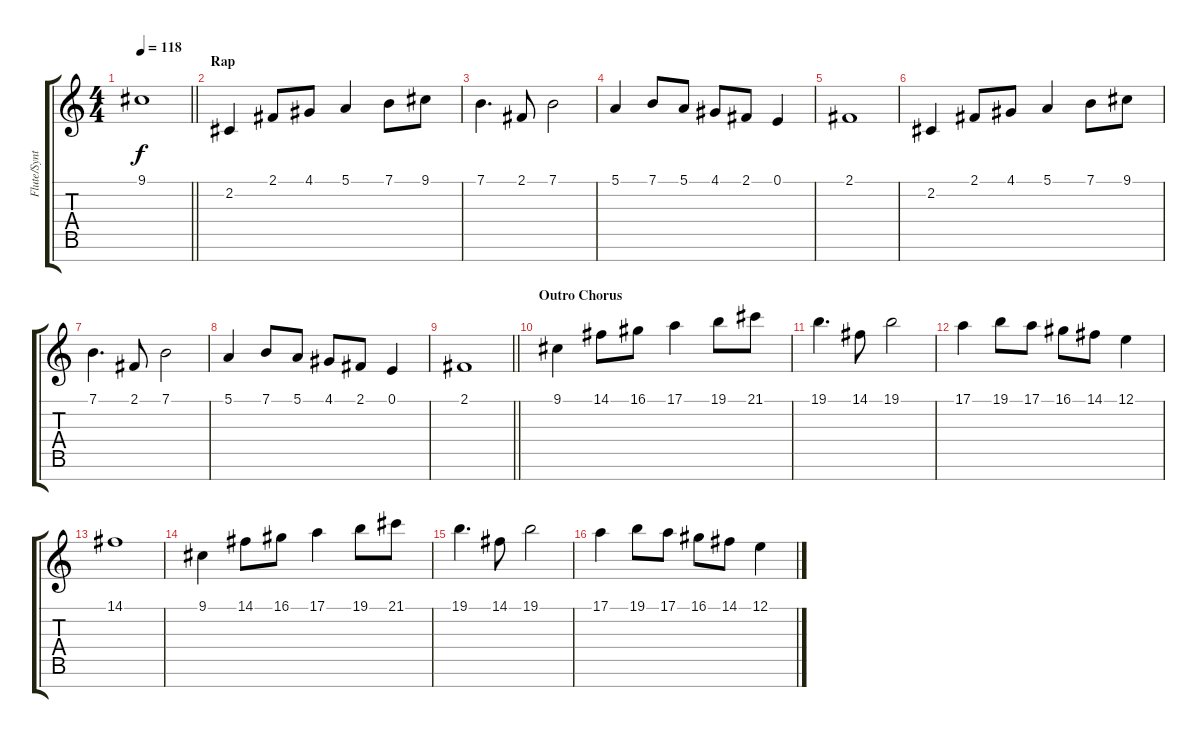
\track ("Flute/Synth" "Flute/Synt") {instrument flute}
\staff {score tabs}
\tuning (E4 B3 G3 D3 A2 E2 B1) {hide}
\ts (4 4)
\tempo 118
\clef g2
\barLineRight lightlight
\ks c
9.1{t}.1{dy f} |
\section ("" "Rap")
2.2.4{instrument flute} 2.1.8 4.1.8 5.1.4 7.1.8 9.1.8 |
7.1.4{d} 2.1.8 7.1.2 |
5.1.4 7.1.8 5.1.8 4.1.8 2.1.8 0.1.4 |
2.1.1 |
2.2.4 2.1.8 4.1.8 5.1.4 7.1.8 9.1.8 |
7.1.4{d} 2.1.8 7.1.2 |
5.1.4 7.1.8 5.1.8 4.1.8 2.1.8 0.1.4 |
\barLineRight lightlight
2.1.1 |
\section ("" "Outro Chorus")
9.1.4{instrument lead3calliope} 14.1.8 16.1.8 17.1.4 19.1.8 21.1.8 |
19.1.4{d} 14.1.8 19.1.2 |
17.1.4 19.1.8 17.1.8 16.1.8 14.1.8 12.1.4 |
14.1.1 |
9.1.4 14.1.8 16.1.8 17.1.4 19.1.8 21.1.8 |
19.1.4{d} 14.1.8 19.1.2 |
17.1.4 19.1.8 17.1.8 16.1.8 14.1.8 12.1.4
